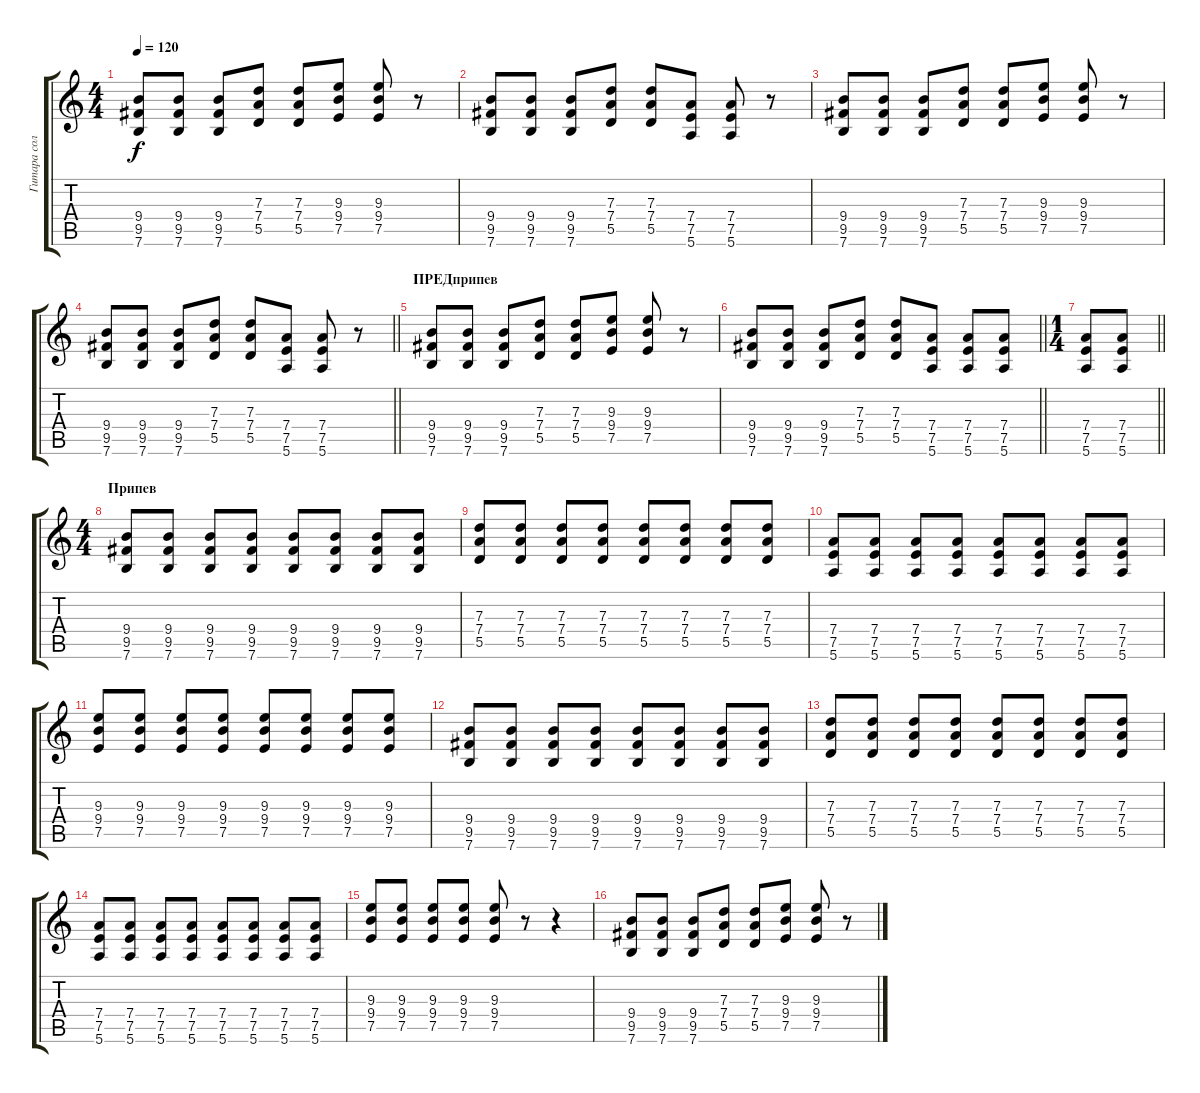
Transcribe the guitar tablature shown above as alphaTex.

\track ("Гитара соло" "Гитара сол") {instrument acousticguitarsteel}
\staff {score tabs}
\tuning (E4 B3 G3 D3 A2 E2) {hide}
\ts (4 4)
\tempo 120
\clef g2
\ks c
(9.4 9.5 7.6).8{dy f} (9.4 9.5 7.6).8 (9.4 9.5 7.6).8 (7.3 7.4 5.5).8 (7.3 7.4 5.5).8 (9.3 9.4 7.5).8 (9.3 9.4 7.5).8 r.8 |
(9.4 9.5 7.6).8 (9.4 9.5 7.6).8 (9.4 9.5 7.6).8 (7.3 7.4 5.5).8 (7.3 7.4 5.5).8 (7.4 7.5 5.6).8 (7.4 7.5 5.6).8 r.8 |
(9.4 9.5 7.6).8 (9.4 9.5 7.6).8 (9.4 9.5 7.6).8 (7.3 7.4 5.5).8 (7.3 7.4 5.5).8 (9.3 9.4 7.5).8 (9.3 9.4 7.5).8 r.8 |
\barLineRight lightlight
(9.4 9.5 7.6).8 (9.4 9.5 7.6).8 (9.4 9.5 7.6).8 (7.3 7.4 5.5).8 (7.3 7.4 5.5).8 (7.4 7.5 5.6).8 (7.4 7.5 5.6).8 r.8 |
\section ("" "ПРЕДприпев")
(9.4 9.5 7.6).8 (9.4 9.5 7.6).8 (9.4 9.5 7.6).8 (7.3 7.4 5.5).8 (7.3 7.4 5.5).8 (9.3 9.4 7.5).8 (9.3 9.4 7.5).8 r.8 |
\barLineRight lightlight
(9.4 9.5 7.6).8 (9.4 9.5 7.6).8 (9.4 9.5 7.6).8 (7.3 7.4 5.5).8 (7.3 7.4 5.5).8 (7.4 7.5 5.6).8 (7.4 7.5 5.6).8 (7.4 7.5 5.6).8 |
\ts (1 4)
\barLineRight lightlight
(7.4 7.5 5.6).8 (7.4 7.5 5.6).8 |
\ts (4 4)
\section ("" "Припев")
(9.4 9.5 7.6).8 (9.4 9.5 7.6).8 (9.4 9.5 7.6).8 (9.4 9.5 7.6).8 (9.4 9.5 7.6).8 (9.4 9.5 7.6).8 (9.4 9.5 7.6).8 (9.4 9.5 7.6).8 |
(7.3 7.4 5.5).8 (7.3 7.4 5.5).8 (7.3 7.4 5.5).8 (7.3 7.4 5.5).8 (7.3 7.4 5.5).8 (7.3 7.4 5.5).8 (7.3 7.4 5.5).8 (7.3 7.4 5.5).8 |
(7.4 7.5 5.6).8 (7.4 7.5 5.6).8 (7.4 7.5 5.6).8 (7.4 7.5 5.6).8 (7.4 7.5 5.6).8 (7.4 7.5 5.6).8 (7.4 7.5 5.6).8 (7.4 7.5 5.6).8 |
(9.3 9.4 7.5).8 (9.3 9.4 7.5).8 (9.3 9.4 7.5).8 (9.3 9.4 7.5).8 (9.3 9.4 7.5).8 (9.3 9.4 7.5).8 (9.3 9.4 7.5).8 (9.3 9.4 7.5).8 |
(9.4 9.5 7.6).8 (9.4 9.5 7.6).8 (9.4 9.5 7.6).8 (9.4 9.5 7.6).8 (9.4 9.5 7.6).8 (9.4 9.5 7.6).8 (9.4 9.5 7.6).8 (9.4 9.5 7.6).8 |
(7.3 7.4 5.5).8 (7.3 7.4 5.5).8 (7.3 7.4 5.5).8 (7.3 7.4 5.5).8 (7.3 7.4 5.5).8 (7.3 7.4 5.5).8 (7.3 7.4 5.5).8 (7.3 7.4 5.5).8 |
(7.4 7.5 5.6).8 (7.4 7.5 5.6).8 (7.4 7.5 5.6).8 (7.4 7.5 5.6).8 (7.4 7.5 5.6).8 (7.4 7.5 5.6).8 (7.4 7.5 5.6).8 (7.4 7.5 5.6).8 |
(9.3 9.4 7.5).8 (9.3 9.4 7.5).8 (9.3 9.4 7.5).8 (9.3 9.4 7.5).8 (9.3 9.4 7.5).8 r.8 r.4 |
(9.4 9.5 7.6).8 (9.4 9.5 7.6).8 (9.4 9.5 7.6).8 (7.3 7.4 5.5).8 (7.3 7.4 5.5).8 (9.3 9.4 7.5).8 (9.3 9.4 7.5).8 r.8
